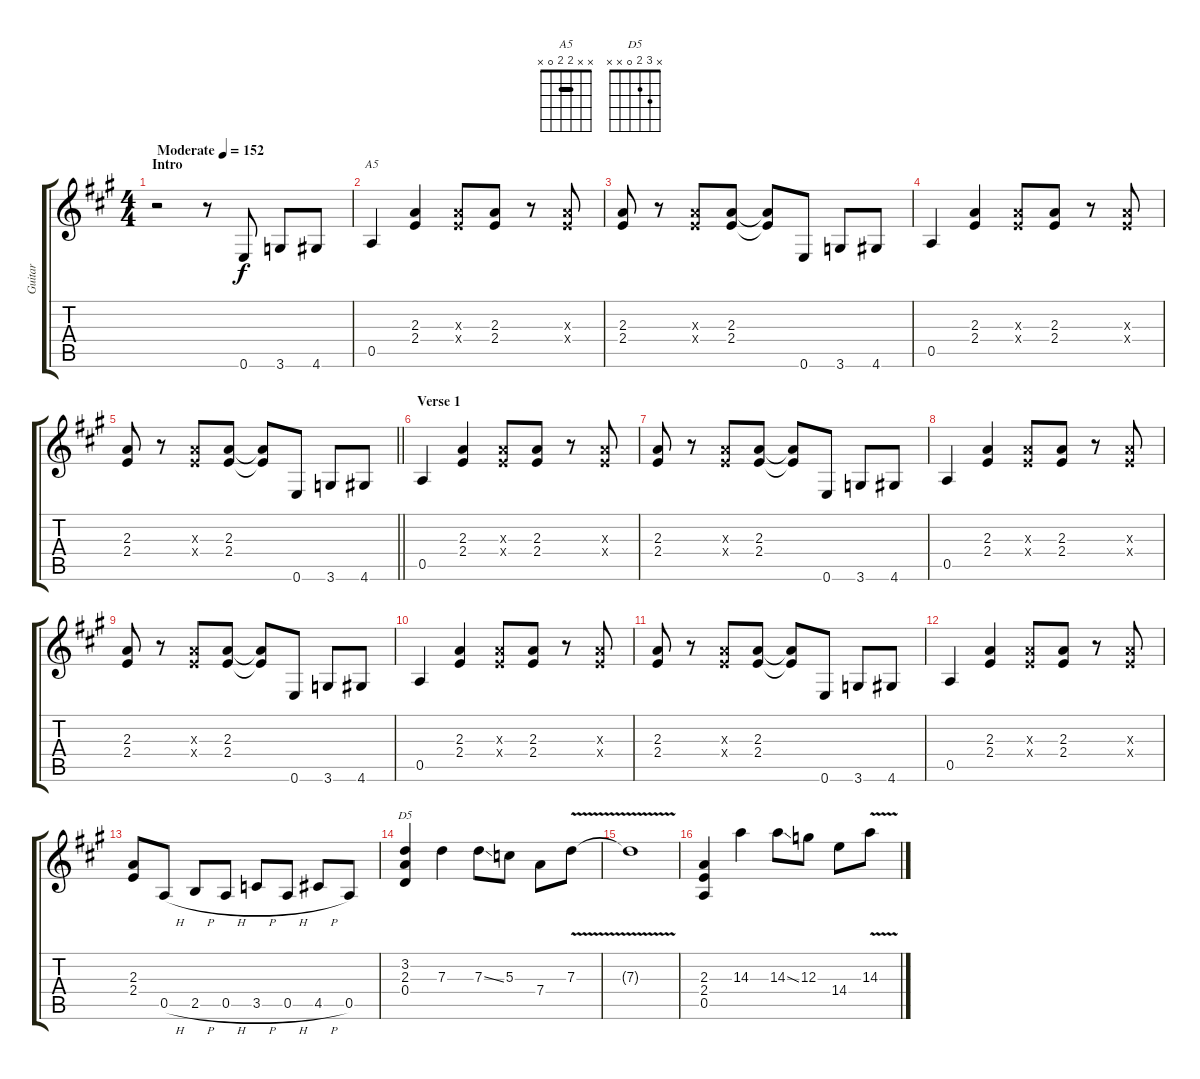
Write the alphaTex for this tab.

\track ("Guitar" "Guitar") {instrument distortionguitar}
\staff {score tabs}
\tuning (E4 B3 G3 D3 A2 E2) {hide}
\chord ("A5" x x 2 2 0 x) {barre 2}
\chord ("D5" x 3 2 0 x x)
\ts (4 4)
\section ("" "Intro")
\tempo (152 "Moderate")
\clef g2
\ks a
r.2{dy f instrument distortionguitar} r.8 0.6.8 3.6.8 4.6.8 |
0.5.4{ch "A5"} (2.3 2.4).4 (2.3{x} 2.4{x}).8 (2.3 2.4).8 r.8 (2.3{x} 2.4{x}).8 |
(2.3 2.4).8 r.8 (2.3{x} 2.4{x}).8 (2.3 2.4).8 (2.3{t} 2.4{t}).8 0.6.8 3.6.8 4.6.8 |
0.5.4 (2.3 2.4).4 (2.3{x} 2.4{x}).8 (2.3 2.4).8 r.8 (2.3{x} 2.4{x}).8 |
\barLineRight lightlight
(2.3 2.4).8 r.8 (2.3{x} 2.4{x}).8 (2.3 2.4).8 (2.3{t} 2.4{t}).8 0.6.8 3.6.8 4.6.8 |
\section ("" "Verse 1")
0.5.4 (2.3 2.4).4 (2.3{x} 2.4{x}).8 (2.3 2.4).8 r.8 (2.3{x} 2.4{x}).8 |
(2.3 2.4).8 r.8 (2.3{x} 2.4{x}).8 (2.3 2.4).8 (2.3{t} 2.4{t}).8 0.6.8 3.6.8 4.6.8 |
0.5.4 (2.3 2.4).4 (2.3{x} 2.4{x}).8 (2.3 2.4).8 r.8 (2.3{x} 2.4{x}).8 |
(2.3 2.4).8 r.8 (2.3{x} 2.4{x}).8 (2.3 2.4).8 (2.3{t} 2.4{t}).8 0.6.8 3.6.8 4.6.8 |
0.5.4 (2.3 2.4).4 (2.3{x} 2.4{x}).8 (2.3 2.4).8 r.8 (2.3{x} 2.4{x}).8 |
(2.3 2.4).8 r.8 (2.3{x} 2.4{x}).8 (2.3 2.4).8 (2.3{t} 2.4{t}).8 0.6.8 3.6.8 4.6.8 |
0.5.4 (2.3 2.4).4 (2.3{x} 2.4{x}).8 (2.3 2.4).8 r.8 (2.3{x} 2.4{x}).8 |
(2.3 2.4).8 0.5{h}.8 2.5{h}.8 0.5{h}.8 3.5{h}.8 0.5{h}.8 4.5{h}.8 0.5.8 |
(3.2 2.3 0.4).4{ch "D5"} 7.3.4 7.3{ss}.8 5.3.8 7.4.8 7.3{v}.8 |
7.3{t}.1 |
(2.3 2.4 0.5).4 14.3.4 14.3{ss}.8 12.3.8 14.4.8 14.3{v}.8
